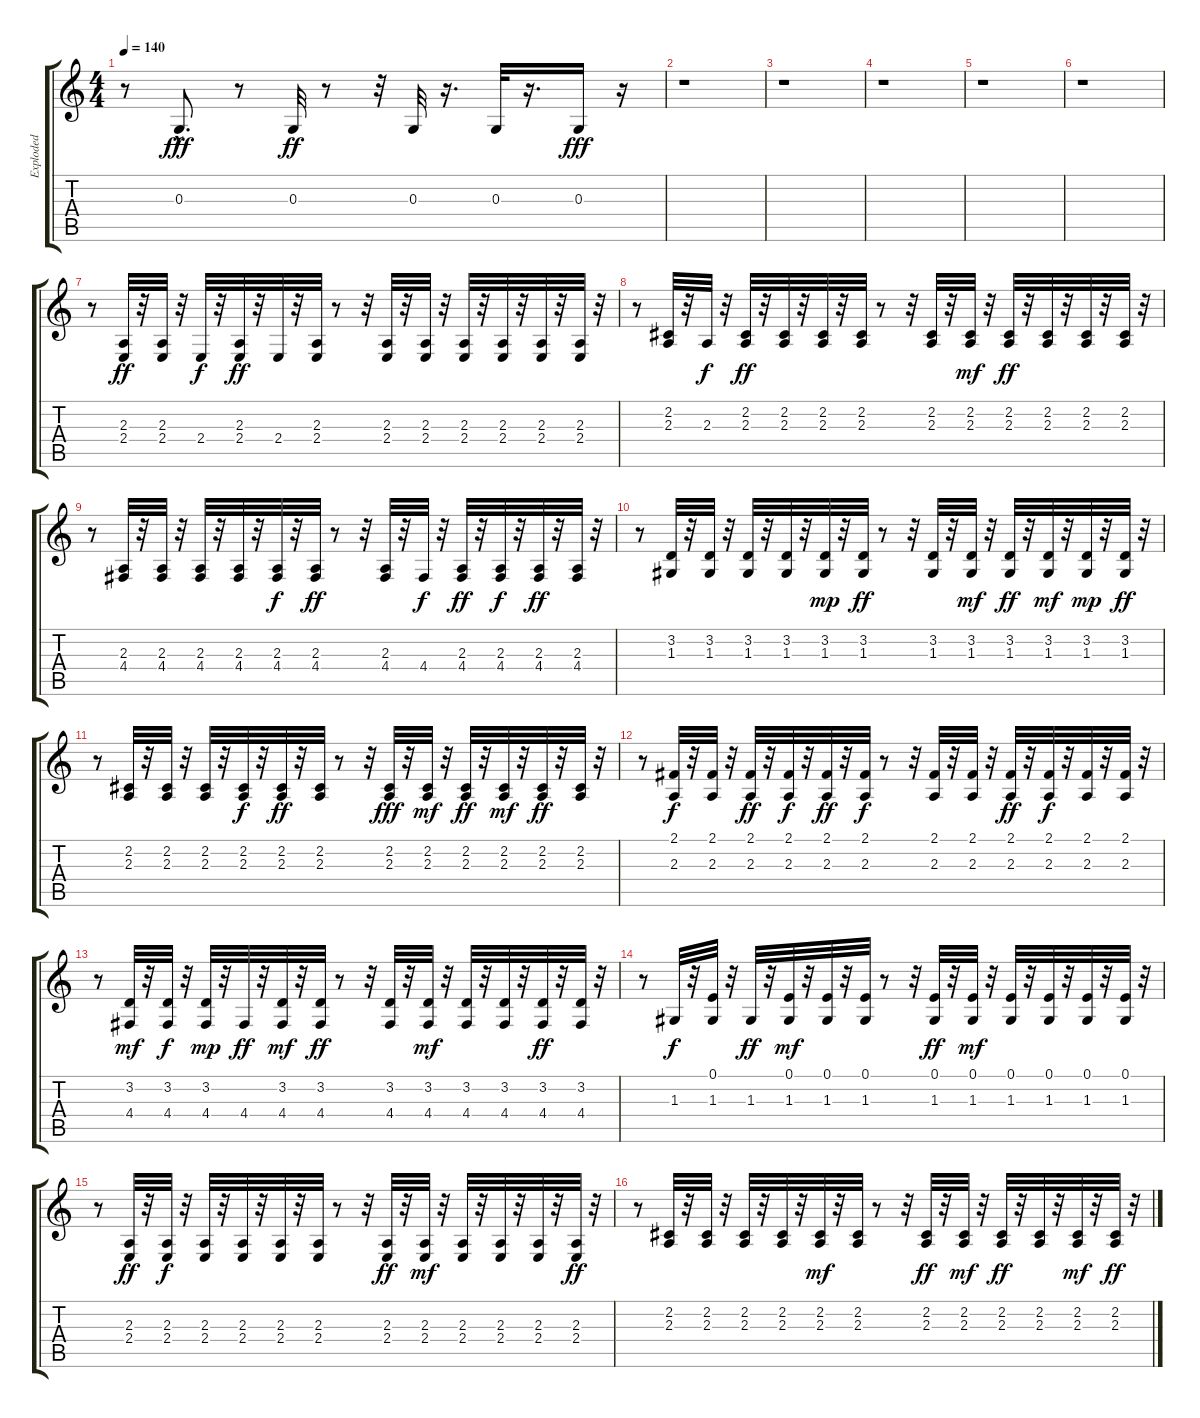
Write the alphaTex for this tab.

\track ("Exploded" "Exploded") {instrument lead8bassandlead}
\staff {score tabs}
\tuning (E4 B3 G3 D3 A2 E2) {hide}
\ts (4 4)
\tempo 140
\clef g2
\ks c
r.8{dy fff} 0.3{hac}.8{d} r.8 0.3.32{dy ff} r.8 r.32 0.3.32 r.16{d} 0.3.32 r.16{d} 0.3.16{dy fff} r.16 |
r.1 |
r.1 |
r.1 |
r.1 |
r.1 |
r.8 (2.3 2.4).32{dy ff} r.32 (2.3 2.4).32 r.32 2.4.32{dy f} r.32 (2.3 2.4).32{dy ff} r.32 2.4.32 r.32 (2.3 2.4).32 r.8 r.32 (2.3 2.4).32 r.32 (2.3 2.4).32 r.32 (2.3 2.4).32 r.32 (2.3 2.4).32 r.32 (2.3 2.4).32 r.32 (2.3 2.4).32 r.32 |
r.8 (2.2 2.3).32 r.32 2.3.32{dy f} r.32 (2.2 2.3).32{dy ff} r.32 (2.2 2.3).32 r.32 (2.2 2.3).32 r.32 (2.2 2.3).32 r.8 r.32 (2.2 2.3).32 r.32 (2.2 2.3).32{dy mf} r.32 (2.2 2.3).32{dy ff} r.32 (2.2 2.3).32 r.32 (2.2 2.3).32 r.32 (2.2 2.3).32 r.32 |
r.8 (2.3 4.4).32 r.32 (2.3 4.4).32 r.32 (2.3 4.4).32 r.32 (2.3 4.4).32 r.32 (2.3 4.4).32{dy f} r.32 (2.3 4.4).32{dy ff} r.8 r.32 (2.3 4.4).32 r.32 4.4.32{dy f} r.32 (2.3 4.4).32{dy ff} r.32 (2.3 4.4).32{dy f} r.32 (2.3 4.4).32{dy ff} r.32 (2.3 4.4).32 r.32 |
r.8 (3.2 1.3).32 r.32 (3.2 1.3).32 r.32 (3.2 1.3).32 r.32 (3.2 1.3).32 r.32 (3.2 1.3).32{dy mp} r.32 (3.2 1.3).32{dy ff} r.8 r.32 (3.2 1.3).32 r.32 (3.2 1.3).32{dy mf} r.32 (3.2 1.3).32{dy ff} r.32 (3.2 1.3).32{dy mf} r.32 (3.2 1.3).32{dy mp} r.32 (3.2 1.3).32{dy ff} r.32 |
r.8 (2.2 2.3).32 r.32 (2.2 2.3).32 r.32 (2.2 2.3).32 r.32 (2.2 2.3).32{dy f} r.32 (2.2 2.3).32{dy ff} r.32 (2.2 2.3).32 r.8 r.32 (2.2 2.3).32{dy fff} r.32 (2.2 2.3).32{dy mf} r.32 (2.2 2.3).32{dy ff} r.32 (2.2 2.3).32{dy mf} r.32 (2.2 2.3).32{dy ff} r.32 (2.2 2.3).32 r.32 |
r.8 (2.1 2.3).32{dy f} r.32 (2.1 2.3).32 r.32 (2.1 2.3).32{dy ff} r.32 (2.1 2.3).32{dy f} r.32 (2.1 2.3).32{dy ff} r.32 (2.1 2.3).32{dy f} r.8 r.32 (2.1 2.3).32 r.32 (2.1 2.3).32 r.32 (2.1 2.3).32{dy ff} r.32 (2.1 2.3).32{dy f} r.32 (2.1 2.3).32 r.32 (2.1 2.3).32 r.32 |
r.8 (3.2 4.4).32{dy mf} r.32 (3.2 4.4).32{dy f} r.32 (3.2 4.4).32{dy mp} r.32 4.4.32{dy ff} r.32 (3.2 4.4).32{dy mf} r.32 (3.2 4.4).32{dy ff} r.8 r.32 (3.2 4.4).32 r.32 (3.2 4.4).32{dy mf} r.32 (3.2 4.4).32 r.32 (3.2 4.4).32 r.32 (3.2 4.4).32{dy ff} r.32 (3.2 4.4).32 r.32 |
r.8 1.3.32{dy f} r.32 (0.1 1.3).32 r.32 1.3.32{dy ff} r.32 (0.1 1.3).32{dy mf} r.32 (0.1 1.3).32 r.32 (0.1 1.3).32 r.8 r.32 (0.1 1.3).32{dy ff} r.32 (0.1 1.3).32{dy mf} r.32 (0.1 1.3).32 r.32 (0.1 1.3).32 r.32 (0.1 1.3).32 r.32 (0.1 1.3).32 r.32 |
r.8 (2.3 2.4).32{dy ff} r.32 (2.3 2.4).32{dy f} r.32 (2.3 2.4).32 r.32 (2.3 2.4).32 r.32 (2.3 2.4).32 r.32 (2.3 2.4).32 r.8 r.32 (2.3 2.4).32{dy ff} r.32 (2.3 2.4).32{dy mf} r.32 (2.3 2.4).32 r.32 (2.3 2.4).32 r.32 (2.3 2.4).32 r.32 (2.3 2.4).32{dy ff} r.32 |
r.8 (2.2 2.3).32 r.32 (2.2 2.3).32 r.32 (2.2 2.3).32 r.32 (2.2 2.3).32 r.32 (2.2 2.3).32{dy mf} r.32 (2.2 2.3).32 r.8 r.32 (2.2 2.3).32{dy ff} r.32 (2.2 2.3).32{dy mf} r.32 (2.2 2.3).32{dy ff} r.32 (2.2 2.3).32 r.32 (2.2 2.3).32{dy mf} r.32 (2.2 2.3).32{dy ff} r.32
